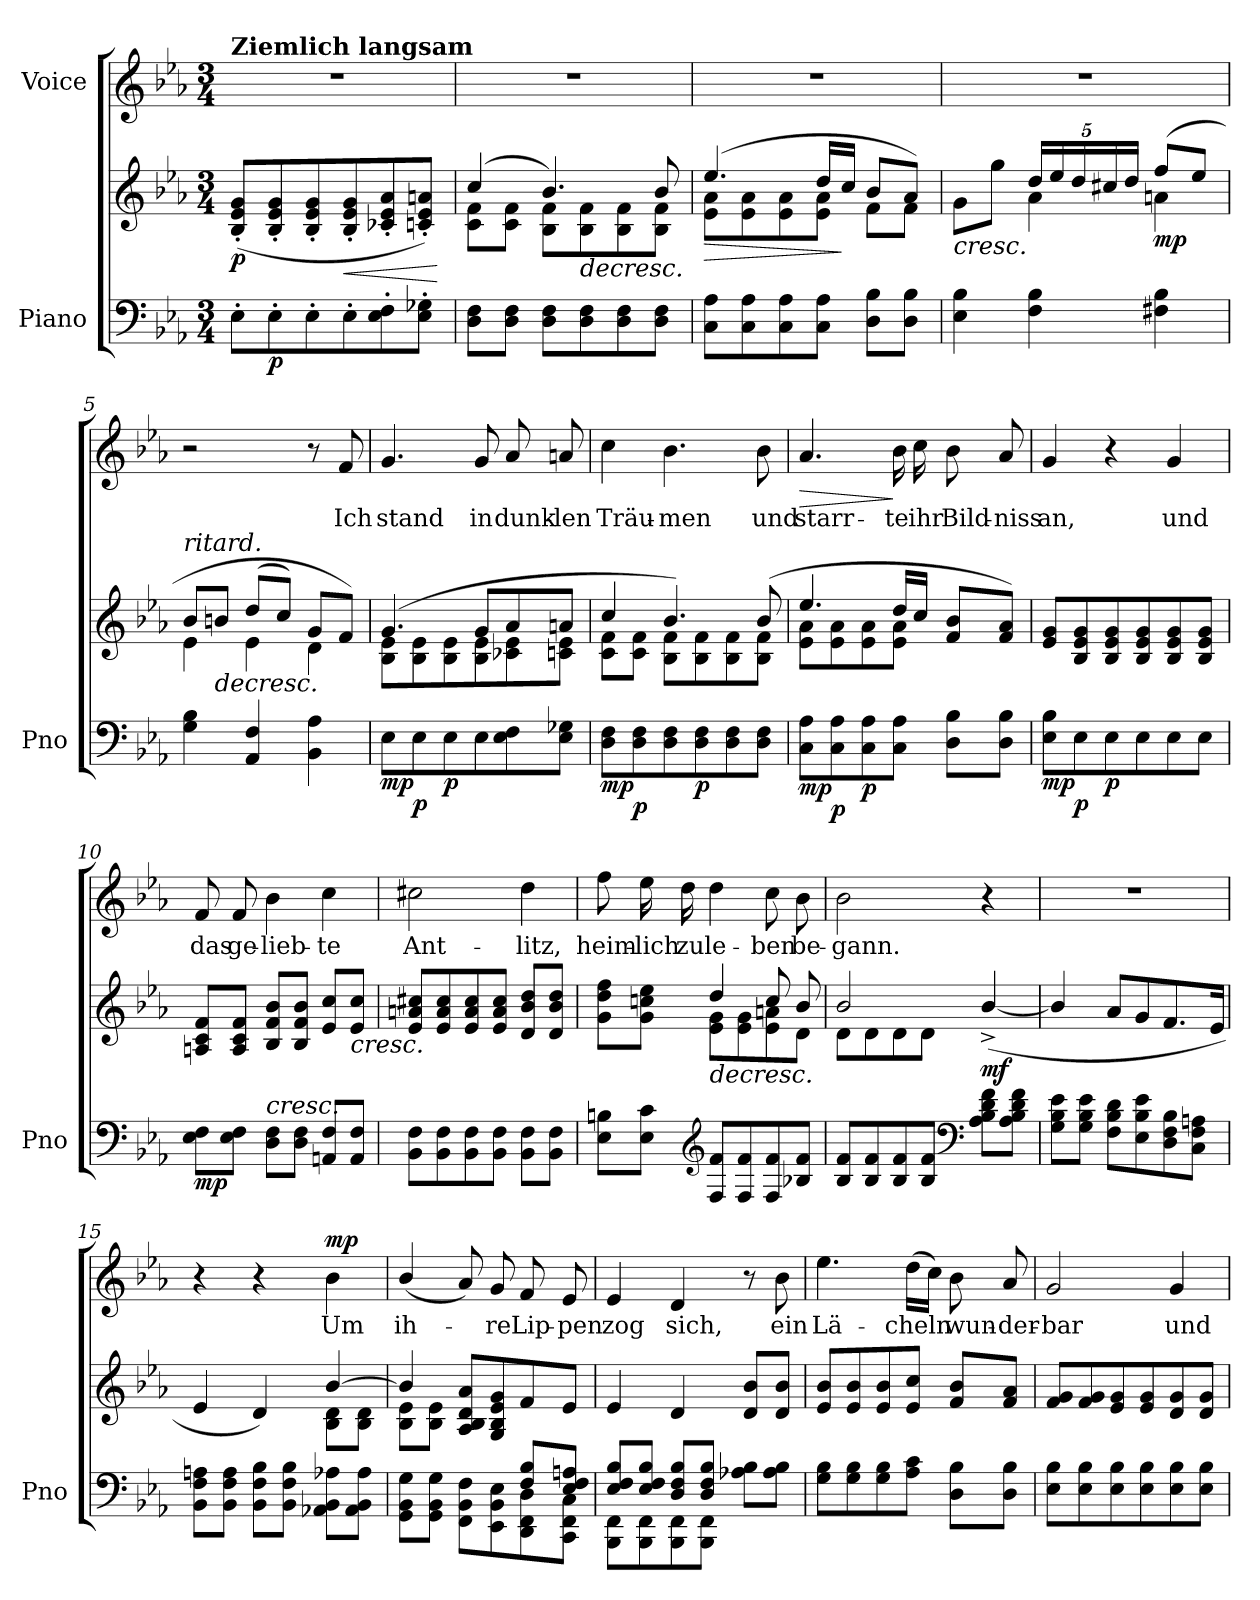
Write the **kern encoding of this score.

**kern	**kern	**dynam	**kern	**text	**dynam
*part2	*part2	*part2	*part1	*part1	*part1
*staff3	*staff2	*staff2/3	*staff1	*staff1	*staff1
*I"Piano	*	*	*I"Voice	*	*
*I'Pno	*	*	*	*	*
*clefF4	*clefG2	*	*clefG2	*	*
*k[b-e-a-]	*k[b-e-a-]	*	*k[b-e-a-]	*	*
*M3/4	*M3/4	*	*M3/4	*	*
=1	=1	=1	=1	=1	=1
!	!	!	!LO:TX:a:B:t=Ziemlich langsam	!	!
!	!	!LO:DY:b	!	!	!
8E-'\L	(>8B-/' 8e-/' 8g/'L	p	2.r	.	.
!	!	!LO:DY:b=2	!	!	!
8E-'\	8B-/' 8e-/' 8g/'	p	.	.	.
8E-'\	8B-/' 8e-/' 8g/'	.	.	.	.
!	!	!LO:HP:b	!	!	!
8E-'\	8B-/' 8e-/' 8g/'	<	.	.	.
8E-\' 8F\'	8c-X/' 8e-/' 8a-/'	.	.	.	.
8E-\' 8G-X\'J	8cn/' 8e-/' 8an/'J)	.	.	.	.
.	.	[	.	.	.
=2	=2	=2	=2	=2	=2
*	*^	*	*	*	*
8D\ 8F\L	(4cc/	8c\ 8f\L	.	2.r	.	.
8D\ 8F\J	.	8c\ 8f\J	.	.	.	.
8D\ 8F\L	4.b-/)	8B-\ 8f\L	.	.	.	.
!	!	!	!LO:HP:b	!	!	!
8D\ 8F\	.	8B-\ 8f\	>	.	.	.
8D\ 8F\	.	8B-\ 8f\	.	.	.	.
8D\ 8F\J	8b-/	8B-\ 8f\J	.	.	.	.
=3	=3	=3	=3	=3	=3	=3
!	!	!	!LO:HP:b	!	!	!
8C\ 8A-\L	(4.ee-/	8e-\ 8a-\L	>	2.r	.	.
8C\ 8A-\	.	8e-\ 8a-\	.	.	.	.
8C\ 8A-\	.	8e-\ 8a-\	.	.	.	.
8C\ 8A-\J	16dd/LL	8e-\ 8a-\J	.	.	.	.
.	16cc/JJ	.	]	.	.	.
8D\ 8B-\L	8b-/L	8f\L	.	.	.	.
8D\ 8B-\J	8a-/J)	8f\J	.	.	.	.
=4	=4	=4	=4	=4	=4	=4
!	!	!	!LO:HP:b	!	!	!
4E-\ 4B-\	4rddyy	(>8g\L	<	2.r	.	.
.	.	8gg\J	.	.	.	.
*	*Xbrackettup	*	*	*	*	*
4F\ 4B-\	20dd/LL	4a-\	.	.	.	.
.	20ee-/	.	.	.	.	.
.	20dd/	.	.	.	.	.
.	20cc#X/	.	.	.	.	.
.	20dd/JJ	.	]	.	.	.
!	!	!	!LO:DY:b	!	!	!
4F#X\ 4B-\	(8ff/L	4an\	mp	.	.	.
.	8ee-/J	.	.	.	.	.
!!LO:LB:g=z
=5	=5	=5	=5	=5	=5	=5
*	*	*	*	*MM68	*	*
!	!LO:TX:a:i:t=ritard.	!	!	!	!	!
4G\ 4B-\	8b-/L	4e-\	.	2r	.	.
!	!	!	!LO:HP:b	!	!	!
.	8bn/J	.	>	.	.	.
4AA-/ 4F/	(8dd/L	4e-\	.	.	.	.
.	8cc/J)	.	[	.	.	.
*	*	*	*	*MM64	*	*
4BB-\ 4A-\	8g/L	4d\	.	8r	.	.
!	!	!	!	!	!LO:LY:b	!
.	8f/J)	.	.	8f/	Ich	.
=6	=6	=6	=6	=6	=6	=6
!	!	!	!LO:DY:b=2	!	!LO:LY:b	!
8E-\L	(4.g/	8B-\ 8e-\L	mp	4.g/	stand	.
!	!	!	!LO:DY:b=2	!	!	!
8E-\	.	8B-\ 8e-\	p	.	.	.
!	!	!	!LO:DY:b=2	!	!	!
8E-\	.	8B-\ 8e-\	p	.	.	.
!	!	!	!	!	!LO:LY:b	!
8E-\	8g/L	8B-\ 8e-\	.	8g/	in	.
!	!	!	!	!	!LO:LY:b	!
8E-\ 8F\	8a-/	8c-X\ 8e-\	.	8a-/	dunk-	.
!	!	!	!	!	!LO:LY:b	!
8E-\ 8G-X\J	8an/J	8cn\ 8e-\J	.	8an/	-len	.
=7	=7	=7	=7	=7	=7	=7
!	!	!	!LO:DY:b=2	!	!LO:LY:b	!
8D\ 8F\L	4cc/	8c\ 8f\L	mp	4cc\	Träu-	.
!	!	!	!LO:DY:b=2	!	!	!
8D\ 8F\	.	8c\ 8f\J	p	.	.	.
!	!	!	!	!	!LO:LY:b	!
8D\ 8F\	4.b-/)	8B-\ 8f\L	.	4.b-\	-men	.
!	!	!	!LO:DY:b=2	!	!	!
8D\ 8F\	.	8B-\ 8f\	p	.	.	.
8D\ 8F\	.	8B-\ 8f\	.	.	.	.
!	!	!	!	!	!LO:LY:b	!
8D\ 8F\J	(8b-/	8B-\ 8f\J	.	8b-\	und	.
=8	=8	=8	=8	=8	=8	=8
!	!	!	!LO:DY:b=2	!	!LO:LY:b	!LO:HP:b
8C\ 8A-\L	4.ee-/	8e-\ 8a-\L	mp	4.a-/	starr-	>
!	!	!	!LO:DY:b=2	!	!	!
8C\ 8A-\	.	8e-\ 8a-\	p	.	.	.
!	!	!	!LO:DY:b=2	!	!	!
8C\ 8A-\	.	8e-\ 8a-\	p	.	.	.
!	!	!	!	!	!LO:LY:b	!
8C\ 8A-\J	16dd/LL	8e-\ 8a-\J	.	16b-\	-te	]
!	!	!	!	!	!LO:LY:b	!
.	16cc/JJ	.	.	16cc\	ihr	.
!	!	!	!	!	!LO:LY:b	!
8D\ 8B-\L	8f/ 8b-/L	4ryy	.	8b-\	Bild-	.
!	!	!	!	!	!LO:LY:b	!
8D\ 8B-\J	8f/ 8a-/J)	.	.	8a-/	-niss	.
*	*v	*v	*	*	*	*
!!LO:LB:g=z
=9	=9	=9	=9	=9	=9
!	!	!LO:DY:b=2	!	!LO:LY:b	!
8E-\ 8B-\L	8e-/ 8g/L	mp	4g/	an,	.
!	!	!LO:DY:b=2	!	!	!
8E-\	8B-/ 8e-/ 8g/	p	.	.	.
!	!	!LO:DY:b=2	!	!	!
8E-\	8B-/ 8e-/ 8g/	p	4r	.	.
8E-\	8B-/ 8e-/ 8g/	.	.	.	.
*	*	*	*MM66	*	*
!	!	!	!	!LO:LY:b	!
8E-\	8B-/ 8e-/ 8g/	.	4g/	und	.
8E-\J	8B-/ 8e-/ 8g/J	.	.	.	.
=10	=10	=10	=10	=10	=10
!	!	!LO:DY:b=2	!	!LO:LY:b	!
8E-\ 8F\L	8An/ 8c/ 8f/L	mp	8f/	das	.
!	!	!	!	!LO:LY:b	!
8E-\ 8F\J	8A/ 8c/ 8f/J	.	8f/	ge-	.
!LO:TX:a:i:t=cresc.	!	!	!	!	!
!	!	!	!	!LO:LY:b	!
8D\ 8F\L	8B-/ 8f/ 8b-/L	.	4b-\	-lieb-	.
8D\ 8F\J	8B-/ 8f/ 8b-/J	.	.	.	.
!	!	!	!	!LO:LY:b	!
8AAn/ 8F/L	8e-/ 8cc/L	.	4cc\	-te	.
!	!	!LO:HP:b	!	!	!
8AA/ 8F/J	8e-/ 8cc/J	<	.	.	.
=11	=11	=11	=11	=11	=11
*	*	*	*MM67	*	*
!	!	!	!	!LO:LY:b	!
8BB-\ 8F\L	8e-/ 8an/ 8cc#X/L	.	2cc#X\	Ant-	.
8BB-\ 8F\	8e-/ 8a/ 8cc#/	.	.	.	.
8BB-\ 8F\	8e-/ 8a/ 8cc#/	.	.	.	.
8BB-\ 8F\J	8e-/ 8a/ 8cc#/J	.	.	.	.
!	!	!	!	!LO:LY:b	!
8BB-\ 8F\L	8d/ 8b-/ 8dd/L	]	4dd\	-litz,	.
8BB-\ 8F\J	8d/ 8b-/ 8dd/J	.	.	.	.
=12	=12	=12	=12	=12	=12
*	*	*	*MM68	*	*
*	*^	*	*	*	*
!	!	!	!	!	!LO:LY:b	!
8E-\ 8Bn\L	4ryy	8g\ 8dd\ 8ff\L	.	8ff\	heim-	.
!	!	!	!	!	!LO:LY:b	!
8E-\ 8c\J	.	8g\ 8ccn\ 8ee-\J	.	16ee-\	-lich	.
!	!	!	!	!	!LO:LY:b	!
.	.	.	.	16dd\	zu	.
*clefG2	*	*	*	*	*	*
!	!	!	!LO:HP:b	!	!LO:LY:b	!
8F/ 8f/L	4dd/	8e-\ 8g\L	>	4dd\	le-	.
8F/ 8f/	.	8e-\ 8g\	.	.	.	.
!	!	!	!	!	!LO:LY:b	!
8F/ 8f/	8cc/	8e-\ 8an\	[	8cc\	-ben	.
!	!	!	!	!	!LO:LY:b	!
8B-X/ 8f/J	8b-/	8d\J	.	8b-\	be-	.
!!LO:LB:g=z
=13	=13	=13	=13	=13	=13	=13
*	*	*	*	*MM70	*	*
!	!	!	!	!	!LO:LY:b	!
8B-/ 8f/L	2b-/	8d\L	.	2b-\	-gann.	.
8B-/ 8f/	.	8d\	.	.	.	.
8B-/ 8f/	.	8d\	.	.	.	.
8B-/ 8f/J	.	8d\J	.	.	.	.
*clefF4	*	*	*	*	*	*
*	*	*	*	*MM72	*	*
!	!	!	!LO:DY:b	!	!	!
8A-\ 8B-\ 8d\ 8f\L	([4b-^/	4ryy	mf	4r	.	.
8A-\ 8B-\ 8d\ 8f\J	.	.	.	.	.	.
*	*v	*v	*	*	*	*
=14	=14	=14	=14	=14	=14
8G\ 8B-\ 8e-\L	4b-/]	.	2.r	.	.
8G\ 8B-\ 8e-\J	.	.	.	.	.
8F\ 8B-\ 8d\L	8a-/L	.	.	.	.
8E-\ 8B-\ 8e-\	8g/	.	.	.	.
8D\ 8F\ 8B-\	8.f/	.	.	.	.
8C\ 8F\ 8An\J	.	.	.	.	.
.	16e-/Jk	.	.	.	.
.	.	]	.	.	.
=15	=15	=15	=15	=15	=15
*	*^	*	*	*	*
8BB-\ 8F\ 8An\L	4e-/	2ryy	.	4r	.	.
8BB-\ 8F\ 8A\J	.	.	.	.	.	.
8BB-\ 8F\ 8B-\L	4d/)	.	.	4r	.	.
8BB-\ 8F\ 8B-\J	.	.	.	.	.	.
!	!	!	!	!	!LO:LY:b	!LO:DY:b
8AA-X\ 8BB-\ 8A-X\L	[4b-/	8B-\ 8d\L	.	4b-\	Um	mp
8AA-\ 8BB-\ 8A-\J	.	8B-\ 8d\J	.	.	.	.
=16	=16	=16	=16	=16	=16	=16
*^	*	*	*	*	*	*
!	!	!	!	!	!	!LO:LY:b	!
2ryy	8GG\ 8BB-\ 8G\L	4b-/]	8B-\ 8e-\L	.	(4b-/	ih-	.
.	8GG\ 8BB-\ 8G\J	.	8B-\ 8e-\J	.	.	.	.
.	8FF\ 8BB-\ 8F\L	8A-/ 8B-/ 8d/ 8a-/L	2ryy	.	8a-/)	.	.
!	!	!	!	!	!	!LO:LY:b	!
.	8EE-\ 8BB-\ 8E-\	8G/ 8B-/ 8e-/ 8g/	.	.	8g/	-re	.
!	!	!	!	!	!	!LO:LY:b	!
8F/ 8B-/L	8DD\ 8FF\ 8D\	8f/	.	.	8f/	Lip-	.
!	!	!	!	!	!	!LO:LY:b	!
8E-/ 8F/ 8An/J	8CC\ 8FF\ 8C\J	8e-/J	.	.	8e-/	-pen	.
*	*	*v	*v	*	*	*	*
=17	=17	=17	=17	=17	=17	=17
!	!	!	!	!	!LO:LY:b	!
8E-/ 8F/ 8B-/L	8BBB-\ 8FF\L	4e-/	.	4e-/	zog	.
8E-/ 8F/ 8B-/J	8BBB-\ 8FF\	.	.	.	.	.
!	!	!	!	!	!LO:LY:b	!
8D/ 8F/ 8B-/L	8BBB-\ 8FF\	4d/	.	4d/	sich,	.
8D/ 8F/ 8B-/J	8BBB-\ 8FF\J	.	.	.	.	.
4rAyy	8A-X\ 8B-\L	8d/ 8b-/L	.	8r	.	.
!	!	!	!	!	!LO:LY:b	!
.	8A-\ 8B-\J	8d/ 8b-/J	.	8b-\	ein	.
!!LO:PB:g=z
=18	=18	=18	=18	=18	=18	=18
!	!	!	!	!	!LO:LY:b	!
*v	*v	*	*	*	*	*
8G\ 8B-\L	8e-/ 8b-/L	.	4.ee-\	Lä-	.
8G\ 8B-\	8e-/ 8b-/	.	.	.	.
8G\ 8B-\	8e-/ 8b-/	.	.	.	.
!	!	!	!	!LO:LY:b	!
8A-\ 8c\J	8e-/ 8cc/J	.	(16dd\LL	-cheln	.
.	.	.	16cc\JJ)	.	.
!	!	!	!	!LO:LY:b	!
8D\ 8B-\L	8f/ 8b-/L	.	8b-\	wun-	.
!	!	!	!	!LO:LY:b	!
8D\ 8B-\J	8f/ 8a-/J	.	8a-/	-der-	.
=19	=19	=19	=19	=19	=19
!	!	!	!	!LO:LY:b	!
8E-\ 8B-\L	8f/ 8g/L	.	2g/	-bar	.
8E-\ 8B-\	8f/ 8g/	.	.	.	.
8E-\ 8B-\	8e-/ 8g/	.	.	.	.
8E-\ 8B-\	8e-/ 8g/	.	.	.	.
!	!	!	!	!LO:LY:b	!
8E-\ 8B-\	8d/ 8g/	.	4g/	und	.
8E-\ 8B-\J	8d/ 8g/J	.	.	.	.
=	=	=	=	=	=
*-	*-	*-	*-	*-	*-
